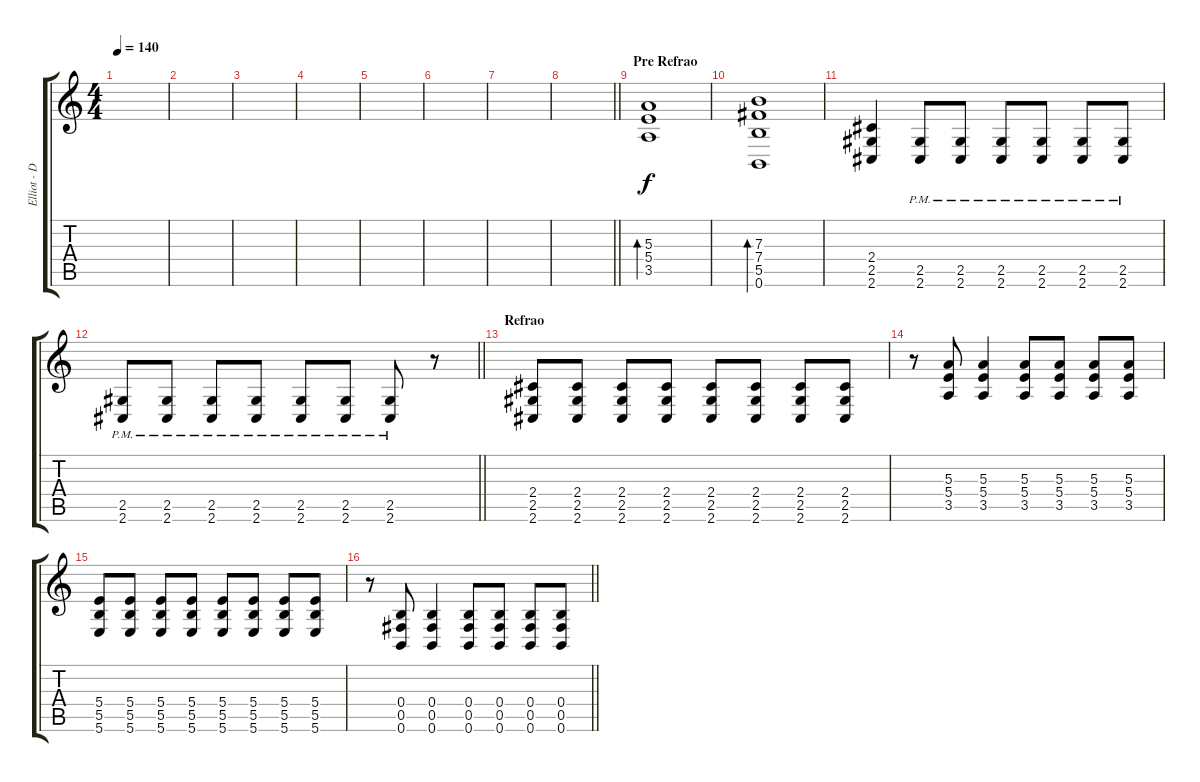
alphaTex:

\track ("Elliot - Distorção" "Elliot - D") {instrument distortionguitar}
\staff {score tabs}
\tuning (Db4 Ab3 E3 B2 Gb2 B1) {hide}
\ts (4 4)
\tempo 140
\clef g2
\ks c
|
|
|
|
|
|
|
\barLineRight lightlight
|
\section ("" "Pre Refrao")
(5.3 5.4 3.5).1{bd 30} |
(7.3 7.4 5.5 0.6).1{bd 30} |
(2.4 2.5 2.6).4 (2.5{pm} 2.6{pm}).8 (2.5{pm} 2.6{pm}).8 (2.5{pm} 2.6{pm}).8 (2.5{pm} 2.6{pm}).8 (2.5{pm} 2.6{pm}).8 (2.5{pm} 2.6{pm}).8 |
\barLineRight lightlight
(2.5{pm} 2.6{pm}).8 (2.5{pm} 2.6{pm}).8 (2.5{pm} 2.6{pm}).8 (2.5{pm} 2.6{pm}).8 (2.5{pm} 2.6{pm}).8 (2.5{pm} 2.6{pm}).8 (2.5{pm} 2.6{pm}).8 r.8 |
\section ("" "Refrao")
(2.4 2.5 2.6).8 (2.4 2.5 2.6).8 (2.4 2.5 2.6).8 (2.4 2.5 2.6).8 (2.4 2.5 2.6).8 (2.4 2.5 2.6).8 (2.4 2.5 2.6).8 (2.4 2.5 2.6).8 |
r.8 (5.3 5.4 3.5).8 (5.3 5.4 3.5).4 (5.3 5.4 3.5).8 (5.3 5.4 3.5).8 (5.3 5.4 3.5).8 (5.3 5.4 3.5).8 |
(5.4 5.5 5.6).8 (5.4 5.5 5.6).8 (5.4 5.5 5.6).8 (5.4 5.5 5.6).8 (5.4 5.5 5.6).8 (5.4 5.5 5.6).8 (5.4 5.5 5.6).8 (5.4 5.5 5.6).8 |
\barLineRight lightlight
r.8 (0.4 0.5 0.6).8 (0.4 0.5 0.6).4 (0.4 0.5 0.6).8 (0.4 0.5 0.6).8 (0.4 0.5 0.6).8 (0.4 0.5 0.6).8
